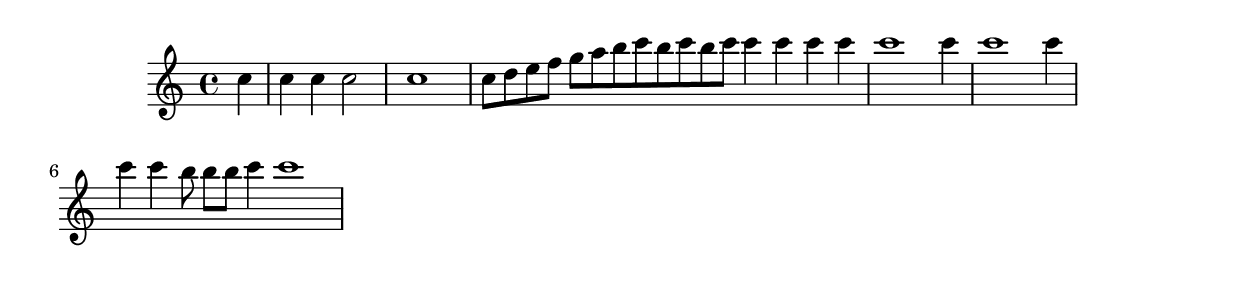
#(ly:set-option 'old-relative)
\version "1.9.0"
% possible rename to bar-something.

\header{ texidoc = "@cindex Bar Length

You can alter the length of bars by setting
@code{measureLength} or by resetting @code{measurePosition}. "
}

\score { 
  \context Voice \notes\relative c {
    
	
	% \property Score. measurePosition = #(ly:make-moment -1 4)
	\partial 4
	c''4 c4 c4 c2 c1
	\cadenzaOn  c8-[ d e f]  g-[ a b c b c b c]
	\cadenzaOff
	c4 c4 c4 c4
	\property Score. measureLength = #(ly:make-moment 5 4)
	
	c1 c4
	c1 c4 
	c4 c4
	\property Score. measurePosition = #(ly:make-moment -3 8)
	b8 b b
	c4 c1
	
  }
  \paper { raggedright= ##t}  
}

